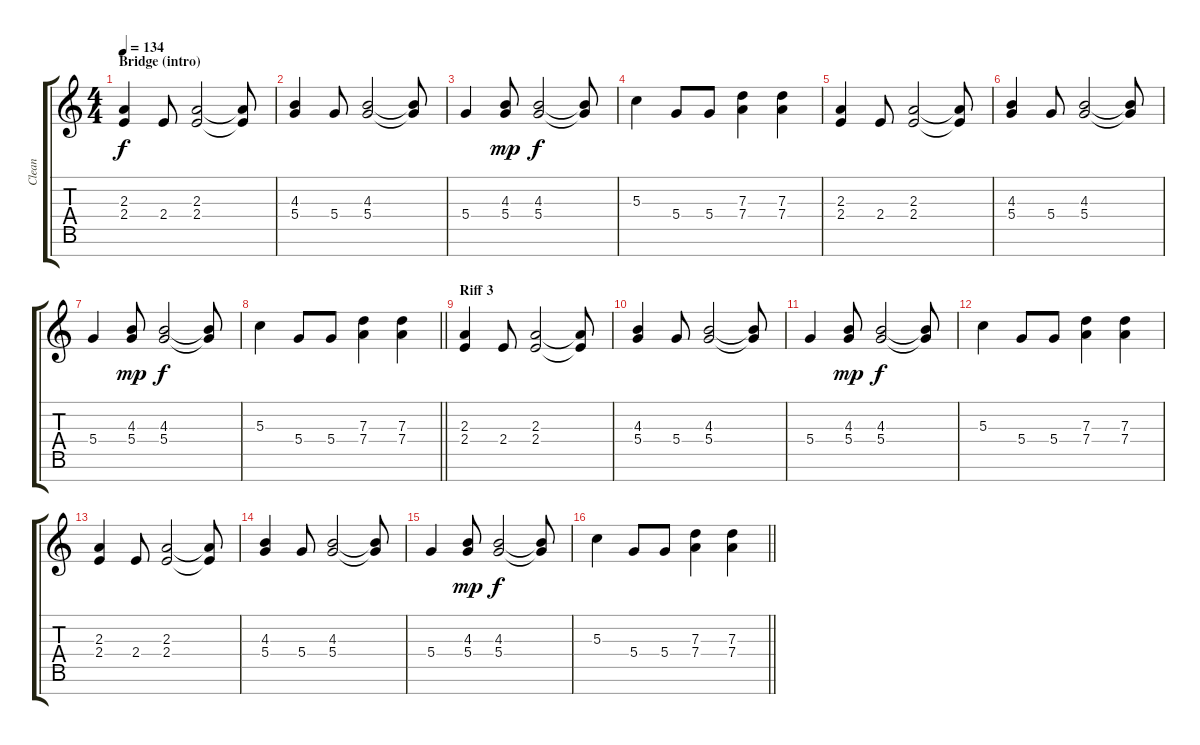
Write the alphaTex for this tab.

\track ("Clean" "Clean") {instrument electricguitarjazz}
\staff {score tabs}
\tuning (E4 B3 G3 D3 A2 E2 B1) {hide}
\ts (4 4)
\section ("" "Bridge (intro)")
\tempo 134
\clef g2
\ks c
(2.3 2.4).4{dy f} 2.4.8 (2.3 2.4).2 (2.3{t} 2.4{t}).8 |
(4.3 5.4).4 5.4.8 (4.3 5.4).2 (4.3{t} 5.4{t}).8 |
5.4.4 (4.3 5.4).8{dy mp} (4.3 5.4).2{dy f} (4.3{t} 5.4{t}).8 |
5.3.4 5.4.8 5.4.8 (7.3 7.4).4 (7.3 7.4).4 |
(2.3 2.4).4 2.4.8 (2.3 2.4).2 (2.3{t} 2.4{t}).8 |
(4.3 5.4).4 5.4.8 (4.3 5.4).2 (4.3{t} 5.4{t}).8 |
5.4.4 (4.3 5.4).8{dy mp} (4.3 5.4).2{dy f} (4.3{t} 5.4{t}).8 |
\barLineRight lightlight
5.3.4 5.4.8 5.4.8 (7.3 7.4).4 (7.3 7.4).4 |
\section ("" "Riff 3")
(2.3 2.4).4 2.4.8 (2.3 2.4).2 (2.3{t} 2.4{t}).8 |
(4.3 5.4).4 5.4.8 (4.3 5.4).2 (4.3{t} 5.4{t}).8 |
5.4.4 (4.3 5.4).8{dy mp} (4.3 5.4).2{dy f} (4.3{t} 5.4{t}).8 |
5.3.4 5.4.8 5.4.8 (7.3 7.4).4 (7.3 7.4).4 |
(2.3 2.4).4 2.4.8 (2.3 2.4).2 (2.3{t} 2.4{t}).8 |
(4.3 5.4).4 5.4.8 (4.3 5.4).2 (4.3{t} 5.4{t}).8 |
5.4.4 (4.3 5.4).8{dy mp} (4.3 5.4).2{dy f} (4.3{t} 5.4{t}).8 |
\barLineRight lightlight
5.3.4 5.4.8 5.4.8 (7.3 7.4).4 (7.3 7.4).4
